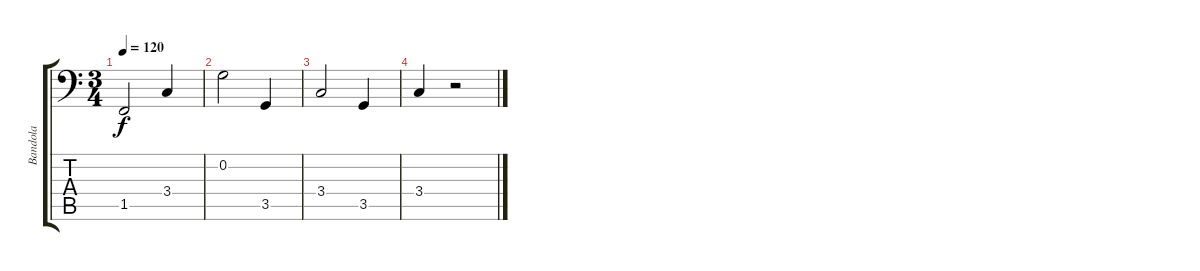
\track ("Bandola" "Bandola") {instrument acousticbass}
\staff {score tabs}
\tuning (C3 G2 D2 A1 E1 B0) {hide}
\ts (3 4)
\tempo 120
\clef f4
\ks c
1.5.2{dy f} 3.4.4 |
0.2.2 3.5.4 |
3.4.2 3.5.4 |
3.4.4 r.2
